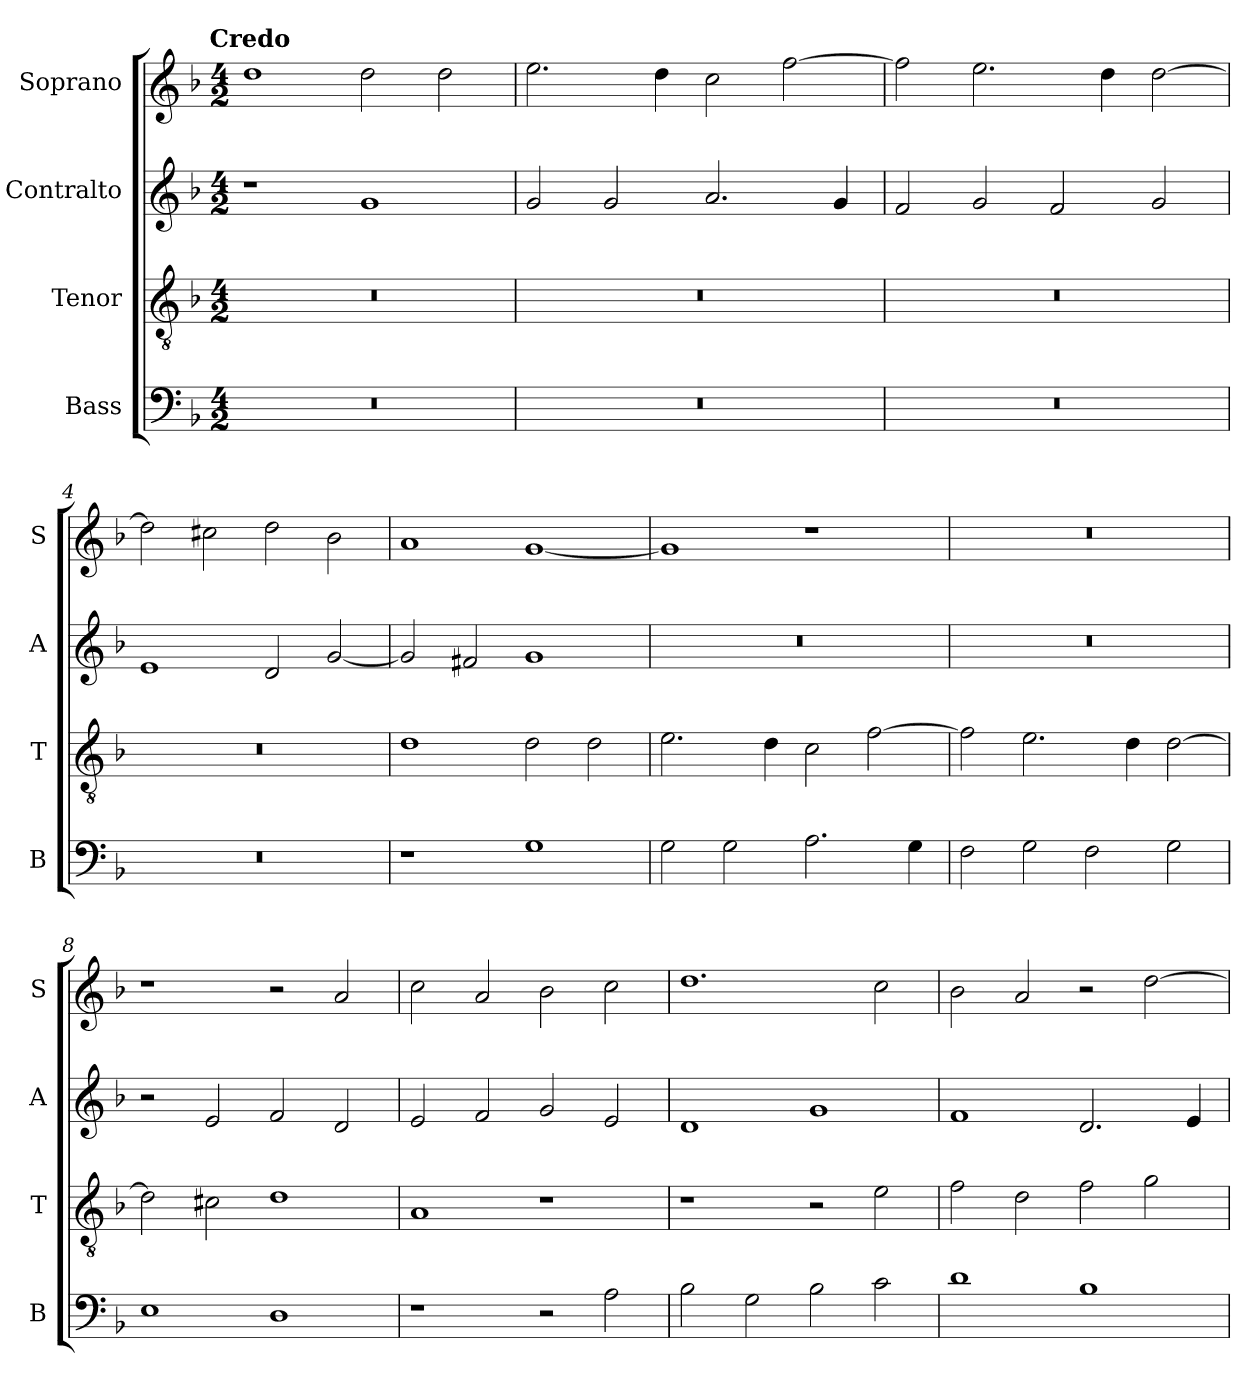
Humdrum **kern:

**kern	**kern	**kern	**kern
*part4	*part3	*part2	*part1
*staff4	*staff3	*staff2	*staff1
*I"Bass	*I"Tenor	*I"Contralto	*I"Soprano
*I'B	*I'T	*I'A	*I'S
*clefF4	*clefGv2	*clefG2	*clefG2
*k[b-]	*k[b-]	*k[b-]	*k[b-]
*G:dor	*G:dor	*G:dor	*G:dor
!!LO:TX:omd:t=Credo
*M4/2	*M4/2	*M4/2	*M4/2
=1	=1	=1	=1
0r	0r	1r	1dd
.	.	1g	2dd
.	.	.	2dd
=2	=2	=2	=2
0r	0r	2g	2.ee
.	.	2g	.
.	.	.	4dd
.	.	2.a	2cc
.	.	.	[2ff
.	.	4g	.
=3	=3	=3	=3
0r	0r	2f	2ff]
.	.	2g	2.ee
.	.	2f	.
.	.	.	4dd
.	.	2g	[2dd
=4	=4	=4	=4
0r	0r	1e	2dd]
.	.	.	2cc#X
.	.	2d	2dd
.	.	[2g	2b-
=5	=5	=5	=5
1r	1d	2g]	1a
.	.	2f#X	.
1G	2d	1g	[1g
.	2d	.	.
=6	=6	=6	=6
2G	2.e	0r	1g]
2G	.	.	.
.	4d	.	.
2.A	2c	.	1r
.	[2f	.	.
4G	.	.	.
=7	=7	=7	=7
2F	2f]	0r	0r
2G	2.e	.	.
2F	.	.	.
.	4d	.	.
2G	[2d	.	.
=8	=8	=8	=8
1E	2d]	2r	1r
.	2c#X	2e	.
1D	1d	2f	2r
.	.	2d	2a
=9	=9	=9	=9
1r	1A	2e	2cc
.	.	2f	2a
2r	1r	2g	2b-
2A	.	2e	2cc
=10	=10	=10	=10
2B-	1r	1d	1.dd
2G	.	.	.
2B-	2r	1g	.
2c	2e	.	2cc
=11	=11	=11	=11
1d	2f	1f	2b-
.	2d	.	2a
1B-	2f	2.d	2r
.	2g	.	[2dd
.	.	4e	.
=	=	=	=
*-	*-	*-	*-
